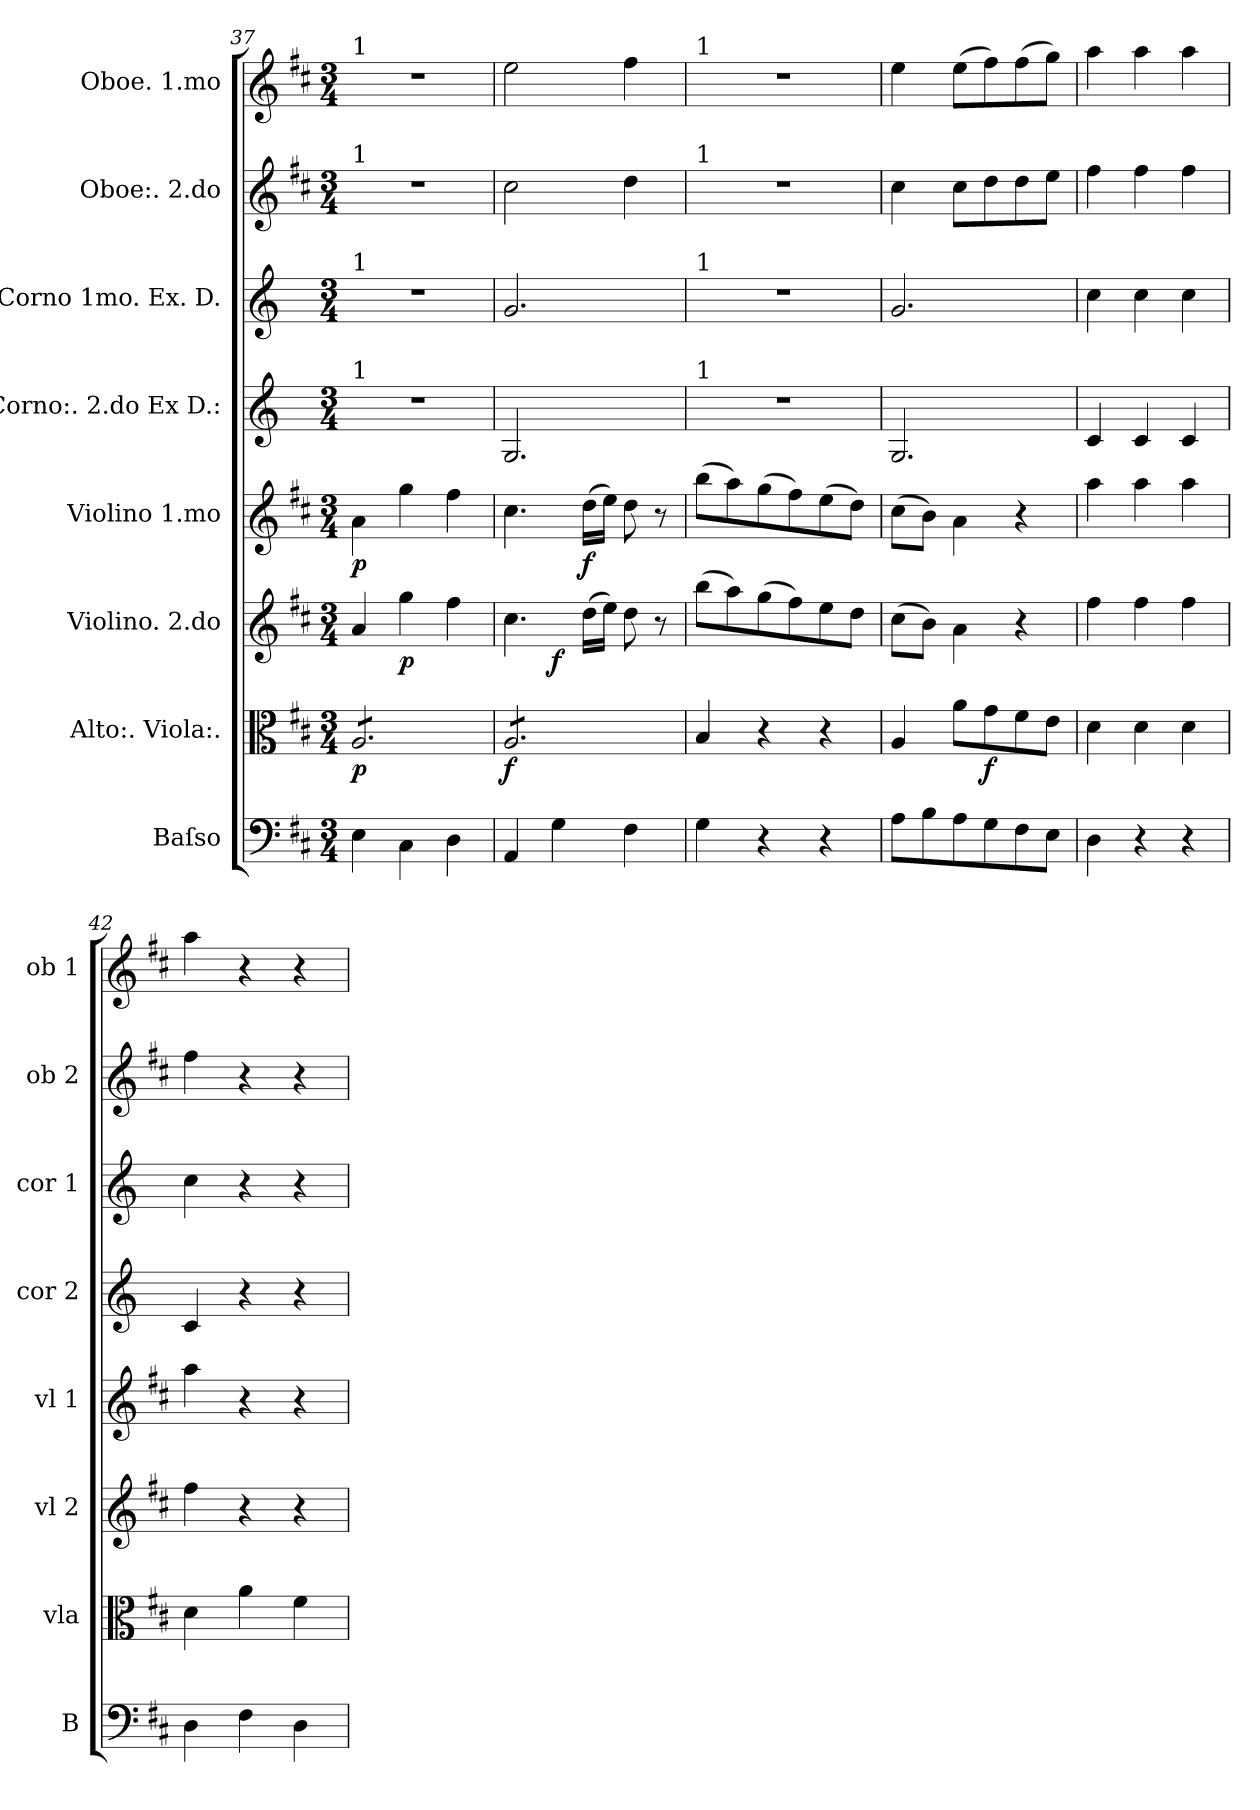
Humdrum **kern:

**kern	**kern	**dynam	**kern	**dynam	**kern	**dynam	**kern	**kern	**kern	**kern
*part8	*part7	*part7	*part6	*part6	*part5	*part5	*part4	*part3	*part2	*part1
*staff8	*staff7	*staff7	*staff6	*staff6	*staff5	*staff5	*staff4	*staff3	*staff2	*staff1
*I"Baſso	*I"Alto:. Viola:.	*	*I"Violino. 2.do	*	*I"Violino 1.mo	*	*I"Corno:. 2.do Ex D.:	*I"Corno 1mo. Ex. D.	*I"Oboe:. 2.do	*I"Oboe. 1.mo
*I'B	*I'vla	*	*I'vl 2	*	*I'vl 1	*	*I'cor 2	*I'cor 1	*I'ob 2	*I'ob 1
*clefF4	*clefC3	*	*clefG2	*	*clefG2	*	*clefG2	*clefG2	*clefG2	*clefG2
*	*	*	*	*	*	*	*ITrd6c10	*ITrd6c10	*	*
*k[f#c#]	*k[f#c#]	*	*k[f#c#]	*	*k[f#c#]	*	*k[f#c#]	*k[f#c#]	*k[f#c#]	*k[f#c#]
*D:	*D:	*	*D:	*	*D:	*	*	*	*D:	*D:
*M3/4	*M3/4	*	*M3/4	*	*M3/4	*	*M3/4	*M3/4	*M3/4	*M3/4
=37	=37	=37	=37	=37	=37	=37	=37	=37	=37	=37
!	!	!	!	!	!	!	!	!	!	!LO:TX:a:t=1
!	!	!	!	!	!	!	!	!	!LO:TX:a:t=1	!
!	!	!	!	!	!	!	!	!LO:TX:a:t=1	!	!
!	!	!	!	!	!	!	!LO:TX:a:t=1	!	!	!
*	*tremolo	*	*	*	*	*	*	*	*	*
4E\	8A/L	p	4a/	.	4a\	p	2.r	2.r	2.r	2.r
.	8A/	.	.	.	.	.	.	.	.	.
4C#\	8A/	.	4gg\	p	4gg\	.	.	.	.	.
.	8A/	.	.	.	.	.	.	.	.	.
4D\	8A/	.	4ff#\	.	4ff#\	.	.	.	.	.
.	8A/J	.	.	.	.	.	.	.	.	.
=38	=38	=38	=38	=38	=38	=38	=38	=38	=38	=38
*	*	*	*^	*	*	*	*	*	*	*
4AA/	8A/L	f	4.cc#\	4ryy	.	4.cc#\	.	2.AA/	2.A/	2cc#\	2ee\
.	8A/	.	.	.	.	.	.	.	.	.	.
4G\	8A/	.	.	2ryy	f	.	.	.	.	.	.
.	8A/	.	(16dd\LL	.	.	(16dd\LL	f	.	.	.	.
.	.	.	16ee\JJ)	.	.	16ee\JJ)	.	.	.	.	.
4F#\	8A/	.	8dd\	.	.	8dd\	.	.	.	4dd\	4ff#\
.	8A/J	.	8r	.	.	8r	.	.	.	.	.
*	*Xtremolo	*	*	*	*	*	*	*	*	*	*
=39	=39	=39	=39	=39	=39	=39	=39	=39	=39	=39	=39
!	!	!	!	!	!	!	!	!	!	!	!LO:TX:a:t=1
!	!	!	!	!	!	!	!	!	!	!LO:TX:a:t=1	!
!	!	!	!	!	!	!	!	!	!LO:TX:a:t=1	!	!
!	!	!	!	!	!	!	!	!LO:TX:a:t=1	!	!	!
*	*	*	*v	*v	*	*	*	*	*	*	*
4G\	4B/	.	(8bb\L	.	(8bb\L	.	2.r	2.r	2.r	2.r
.	.	.	8aa\)	.	8aa\)	.	.	.	.	.
4r	4r	.	(8gg\	.	(8gg\	.	.	.	.	.
.	.	.	8ff#\)	.	8ff#\)	.	.	.	.	.
4r	4r	.	8ee\	.	(8ee\	.	.	.	.	.
.	.	.	8dd\J	.	8dd\J)	.	.	.	.	.
=40	=40	=40	=40	=40	=40	=40	=40	=40	=40	=40
8A\L	4A/	.	(8cc#\L	.	(8cc#\L	.	2.AA/	2.A/	4cc#\	4ee\
8B\	.	.	8b\J)	.	8b\J)	.	.	.	.	.
8A\	8a\L	.	4a\	.	4a\	.	.	.	8cc#\L	(8ee\L
8G\	8g\	f	.	.	.	.	.	.	8dd\	8ff#\)
8F#\	8f#\	.	4r	.	4r	.	.	.	8dd\	(8ff#\
8E\J	8e\J	.	.	.	.	.	.	.	8ee\J	8gg\J)
=41	=41	=41	=41	=41	=41	=41	=41	=41	=41	=41
4D\	4d\	.	4ff#\	.	4aa\	.	4D/	4d\	4ff#\	4aa\
4r	4d\	.	4ff#\	.	4aa\	.	4D/	4d\	4ff#\	4aa\
4r	4d\	.	4ff#\	.	4aa\	.	4D/	4d\	4ff#\	4aa\
=42	=42	=42	=42	=42	=42	=42	=42	=42	=42	=42
4D\	4d\	.	4ff#\	.	4aa\	.	4D/	4d\	4ff#\	4aa\
4F#\	4a\	.	4r	.	4r	.	4r	4r	4r	4r
4D\	4f#\	.	4r	.	4r	.	4r	4r	4r	4r
=	=	=	=	=	=	=	=	=	=	=
*-	*-	*-	*-	*-	*-	*-	*-	*-	*-	*-
